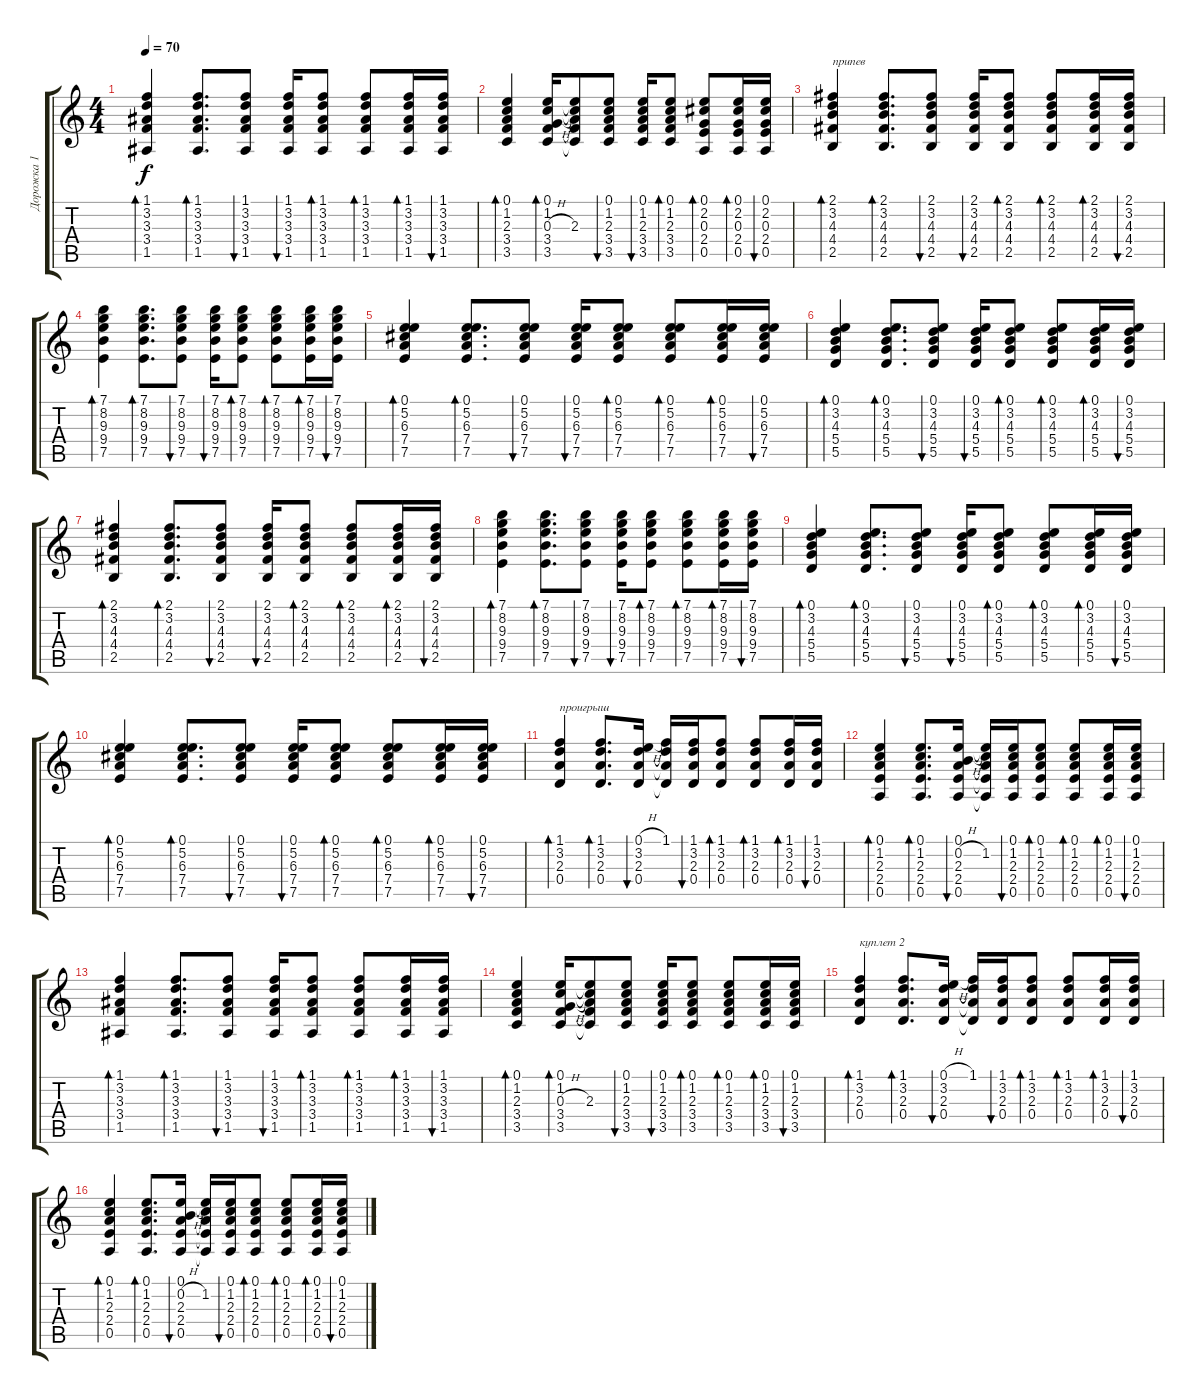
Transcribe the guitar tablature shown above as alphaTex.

\track ("Дорожка 1" "Дорожка 1") {instrument acousticguitarsteel}
\staff {score tabs}
\tuning (E4 B3 G3 D3 A2 E2) {hide}
\ts (4 4)
\tempo 70
\clef g2
\ks c
(1.1 3.2 3.3 3.4 1.5).4{bd 30 dy f} (1.1 3.2 3.3 3.4 1.5).8{d bd 30} (1.1 3.2 3.3 3.4 1.5).8{bu 30} (1.1 3.2 3.3 3.4 1.5).16{bu 30} (1.1 3.2 3.3 3.4 1.5).8{bd 30} (1.1 3.2 3.3 3.4 1.5).8{bd 30} (1.1 3.2 3.3 3.4 1.5).16{bd 30} (1.1 3.2 3.3 3.4 1.5).16{bu 30} |
(0.1 1.2 2.3 3.4 3.5).4{bd 30} (0.1 1.2 0.3{h} 3.4 3.5).16{bd 30} (0.1{t} 1.2{t} 2.3 3.4{t} 3.5{t}).8 (0.1 1.2 2.3 3.4 3.5).8{bu 30} (0.1 1.2 2.3 3.4 3.5).16{bu 30} (0.1 1.2 2.3 3.4 3.5).8{bd 30} (0.1 2.2 0.3 2.4 0.5).8{bd 30} (0.1 2.2 0.3 2.4 0.5).16{bd 30} (0.1 2.2 0.3 2.4 0.5).16{bu 30} |
(2.1 3.2 4.3 4.4 2.5).4{bd 30 txt "припев"} (2.1 3.2 4.3 4.4 2.5).8{d bd 30} (2.1 3.2 4.3 4.4 2.5).8{bu 30} (2.1 3.2 4.3 4.4 2.5).16{bu 30} (2.1 3.2 4.3 4.4 2.5).8{bd 30} (2.1 3.2 4.3 4.4 2.5).8{bd 30} (2.1 3.2 4.3 4.4 2.5).16{bd 30} (2.1 3.2 4.3 4.4 2.5).16{bu 30} |
(7.1 8.2 9.3 9.4 7.5).4{bd 30} (7.1 8.2 9.3 9.4 7.5).8{d bd 30} (7.1 8.2 9.3 9.4 7.5).8{bu 30} (7.1 8.2 9.3 9.4 7.5).16{bu 30} (7.1 8.2 9.3 9.4 7.5).8{bd 30} (7.1 8.2 9.3 9.4 7.5).8{bd 30} (7.1 8.2 9.3 9.4 7.5).16{bd 30} (7.1 8.2 9.3 9.4 7.5).16{bu 30} |
(0.1 5.2 6.3 7.4 7.5).4{bd 30} (0.1 5.2 6.3 7.4 7.5).8{d bd 30} (0.1 5.2 6.3 7.4 7.5).8{bu 30} (0.1 5.2 6.3 7.4 7.5).16{bu 30} (0.1 5.2 6.3 7.4 7.5).8{bd 30} (0.1 5.2 6.3 7.4 7.5).8{bd 30} (0.1 5.2 6.3 7.4 7.5).16{bd 30} (0.1 5.2 6.3 7.4 7.5).16{bu 30} |
(0.1 3.2 4.3 5.4 5.5).4{bd 30} (0.1 3.2 4.3 5.4 5.5).8{d bd 30} (0.1 3.2 4.3 5.4 5.5).8{bu 30} (0.1 3.2 4.3 5.4 5.5).16{bu 30} (0.1 3.2 4.3 5.4 5.5).8{bd 30} (0.1 3.2 4.3 5.4 5.5).8{bd 30} (0.1 3.2 4.3 5.4 5.5).16{bd 30} (0.1 3.2 4.3 5.4 5.5).16{bu 30} |
(2.1 3.2 4.3 4.4 2.5).4{bd 30} (2.1 3.2 4.3 4.4 2.5).8{d bd 30} (2.1 3.2 4.3 4.4 2.5).8{bu 30} (2.1 3.2 4.3 4.4 2.5).16{bu 30} (2.1 3.2 4.3 4.4 2.5).8{bd 30} (2.1 3.2 4.3 4.4 2.5).8{bd 30} (2.1 3.2 4.3 4.4 2.5).16{bd 30} (2.1 3.2 4.3 4.4 2.5).16{bu 30} |
(7.1 8.2 9.3 9.4 7.5).4{bd 30} (7.1 8.2 9.3 9.4 7.5).8{d bd 30} (7.1 8.2 9.3 9.4 7.5).8{bu 30} (7.1 8.2 9.3 9.4 7.5).16{bu 30} (7.1 8.2 9.3 9.4 7.5).8{bd 30} (7.1 8.2 9.3 9.4 7.5).8{bd 30} (7.1 8.2 9.3 9.4 7.5).16{bd 30} (7.1 8.2 9.3 9.4 7.5).16{bu 30} |
(0.1 3.2 4.3 5.4 5.5).4{bd 30} (0.1 3.2 4.3 5.4 5.5).8{d bd 30} (0.1 3.2 4.3 5.4 5.5).8{bu 30} (0.1 3.2 4.3 5.4 5.5).16{bu 30} (0.1 3.2 4.3 5.4 5.5).8{bd 30} (0.1 3.2 4.3 5.4 5.5).8{bd 30} (0.1 3.2 4.3 5.4 5.5).16{bd 30} (0.1 3.2 4.3 5.4 5.5).16{bu 30} |
(0.1 5.2 6.3 7.4 7.5).4{bd 30} (0.1 5.2 6.3 7.4 7.5).8{d bd 30} (0.1 5.2 6.3 7.4 7.5).8{bu 30} (0.1 5.2 6.3 7.4 7.5).16{bu 30} (0.1 5.2 6.3 7.4 7.5).8{bd 30} (0.1 5.2 6.3 7.4 7.5).8{bd 30} (0.1 5.2 6.3 7.4 7.5).16{bd 30} (0.1 5.2 6.3 7.4 7.5).16{bu 30} |
(1.1 3.2 2.3 0.4).4{bd 30 txt "проигрыш"} (1.1 3.2 2.3 0.4).8{d bd 30} (0.1{h} 3.2 2.3 0.4).16{bu 30} (1.1 3.2{t} 2.3{t} 0.4{t}).16 (1.1 3.2 2.3 0.4).16{bu 30} (1.1 3.2 2.3 0.4).8{bd 30} (1.1 3.2 2.3 0.4).8{bd 30} (1.1 3.2 2.3 0.4).16{bd 30} (1.1 3.2 2.3 0.4).16{bu 30} |
(0.1 1.2 2.3 2.4 0.5).4{bd 30} (0.1 1.2 2.3 2.4 0.5).8{d bd 30} (0.1 0.2{h} 2.3 2.4 0.5).16{bu 30} (0.1{t} 1.2 2.3{t} 2.4{t} 0.5{t}).16 (0.1 1.2 2.3 2.4 0.5).16{bu 30} (0.1 1.2 2.3 2.4 0.5).8{bd 30} (0.1 1.2 2.3 2.4 0.5).8{bd 30} (0.1 1.2 2.3 2.4 0.5).16{bd 30} (0.1 1.2 2.3 2.4 0.5).16{bu 30} |
(1.1 3.2 3.3 3.4 1.5).4{bd 30} (1.1 3.2 3.3 3.4 1.5).8{d bd 30} (1.1 3.2 3.3 3.4 1.5).8{bu 30} (1.1 3.2 3.3 3.4 1.5).16{bu 30} (1.1 3.2 3.3 3.4 1.5).8{bd 30} (1.1 3.2 3.3 3.4 1.5).8{bd 30} (1.1 3.2 3.3 3.4 1.5).16{bd 30} (1.1 3.2 3.3 3.4 1.5).16{bu 30} |
(0.1 1.2 2.3 3.4 3.5).4{bd 30} (0.1 1.2 0.3{h} 3.4 3.5).16{bd 30} (0.1{t} 1.2{t} 2.3 3.4{t} 3.5{t}).8 (0.1 1.2 2.3 3.4 3.5).8{bu 30} (0.1 1.2 2.3 3.4 3.5).16{bu 30} (0.1 1.2 2.3 3.4 3.5).8{bd 30} (0.1 1.2 2.3 3.4 3.5).8{bd 30} (0.1 1.2 2.3 3.4 3.5).16{bd 30} (0.1 1.2 2.3 3.4 3.5).16{bu 30} |
(1.1 3.2 2.3 0.4).4{bd 30 txt "куплет 2"} (1.1 3.2 2.3 0.4).8{d bd 30} (0.1{h} 3.2 2.3 0.4).16{bu 30} (1.1 3.2{t} 2.3{t} 0.4{t}).16 (1.1 3.2 2.3 0.4).16{bu 30} (1.1 3.2 2.3 0.4).8{bd 30} (1.1 3.2 2.3 0.4).8{bd 30} (1.1 3.2 2.3 0.4).16{bd 30} (1.1 3.2 2.3 0.4).16{bu 30} |
(0.1 1.2 2.3 2.4 0.5).4{bd 30} (0.1 1.2 2.3 2.4 0.5).8{d bd 30} (0.1 0.2{h} 2.3 2.4 0.5).16{bu 30} (0.1{t} 1.2 2.3{t} 2.4{t} 0.5{t}).16 (0.1 1.2 2.3 2.4 0.5).16{bu 30} (0.1 1.2 2.3 2.4 0.5).8{bd 30} (0.1 1.2 2.3 2.4 0.5).8{bd 30} (0.1 1.2 2.3 2.4 0.5).16{bd 30} (0.1 1.2 2.3 2.4 0.5).16{bu 30}
